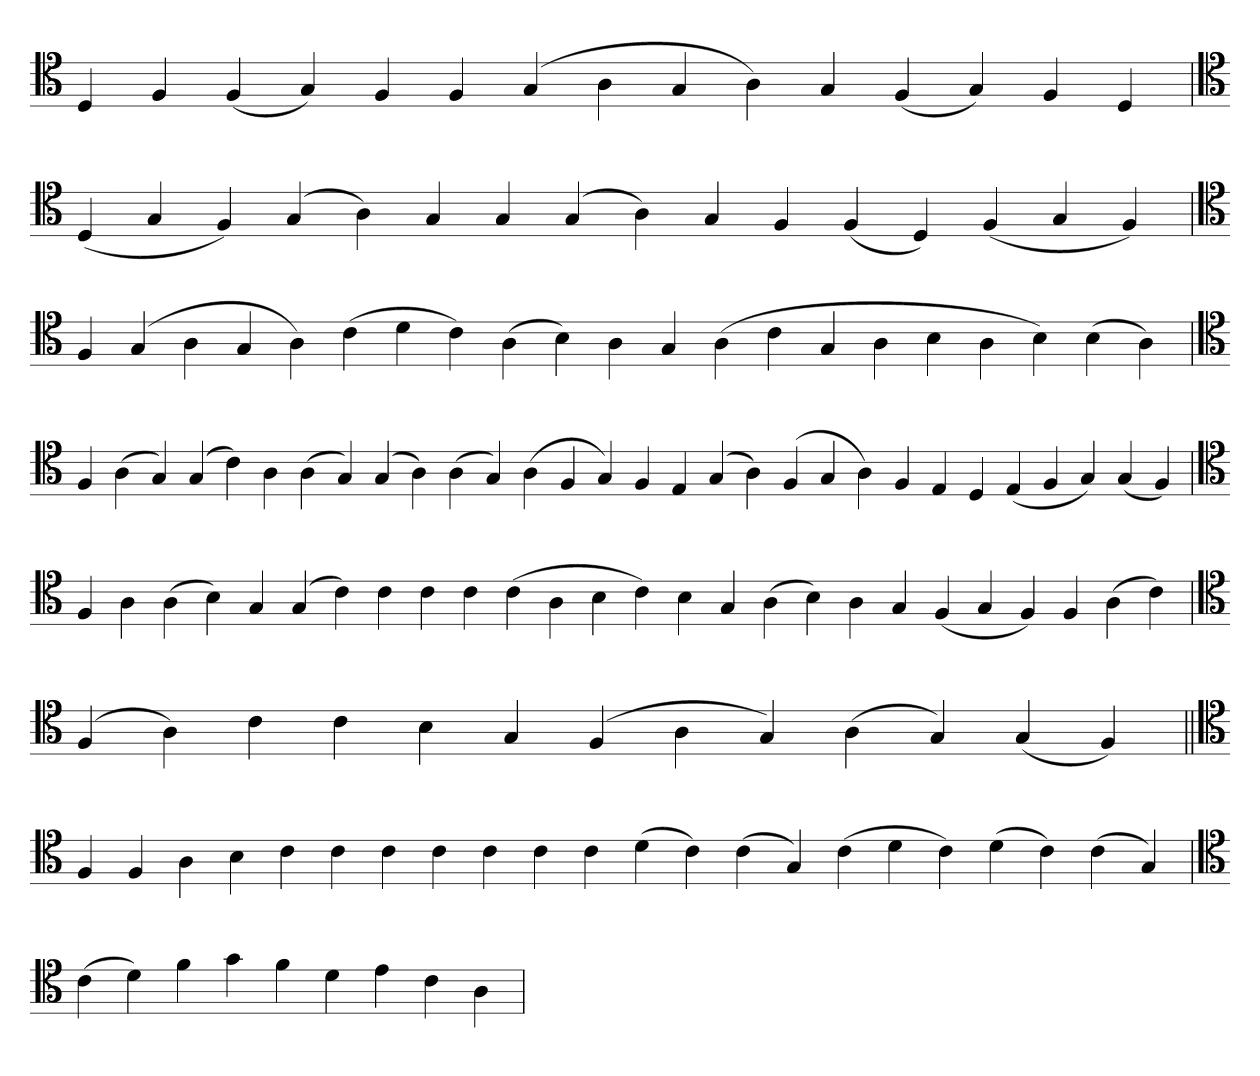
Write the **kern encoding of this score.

**kern
*part1
*staff1
*clefC4
=
4D
4F
(4F
4G)
4F
4F
(4G
4A
4G
4A)
4G
(4F
4G)
4F
4D
=`
*clefC4
(4D
4G
4F)
(4G
4A)
4G
4G
(4G
4A)
4G
4F
(4F
4D)
(4F
4G
4F)
='
*clefC4
4F
(4G
4A
4G
4A)
(4c
4d
4c)
(4A
4B)
4A
4G
(4A
4c
4G
4A
4B
4A
4B)
(4B
4A)
=
*clefC4
4F
(4A
4G)
(4G
4c)
4A
(4A
4G)
(4G
4A)
(4A
4G)
(4A
4F
4G)
4F
4E
(4G
4A)
(4F
4G
4A)
4F
4E
4D
(4E
4F
4G)
(4G
4F)
=
*clefC4
4F
4A
(4A
4B)
4G
(4G
4c)
4c
4c
4c
(4c
4A
4B
4c)
4B
4G
(4A
4B)
4A
4G
(4F
4G
4F)
4F
(4A
4c)
=`
*clefC4
(4F
4A)
4c
4c
4B
4G
(4F
4A
4G)
(4A
4G)
(4G
4F)
=||
*clefC4
4F
4F
4A
4B
4c
4c
4c
4c
4c
4c
4c
(4d
4c)
(4c
4G)
(4c
4d
4c)
(4d
4c)
(4c
4G)
=`
*clefC4
(4c
4d)
4f
4g
4f
4d
4e
4c
4A
=`
*-
